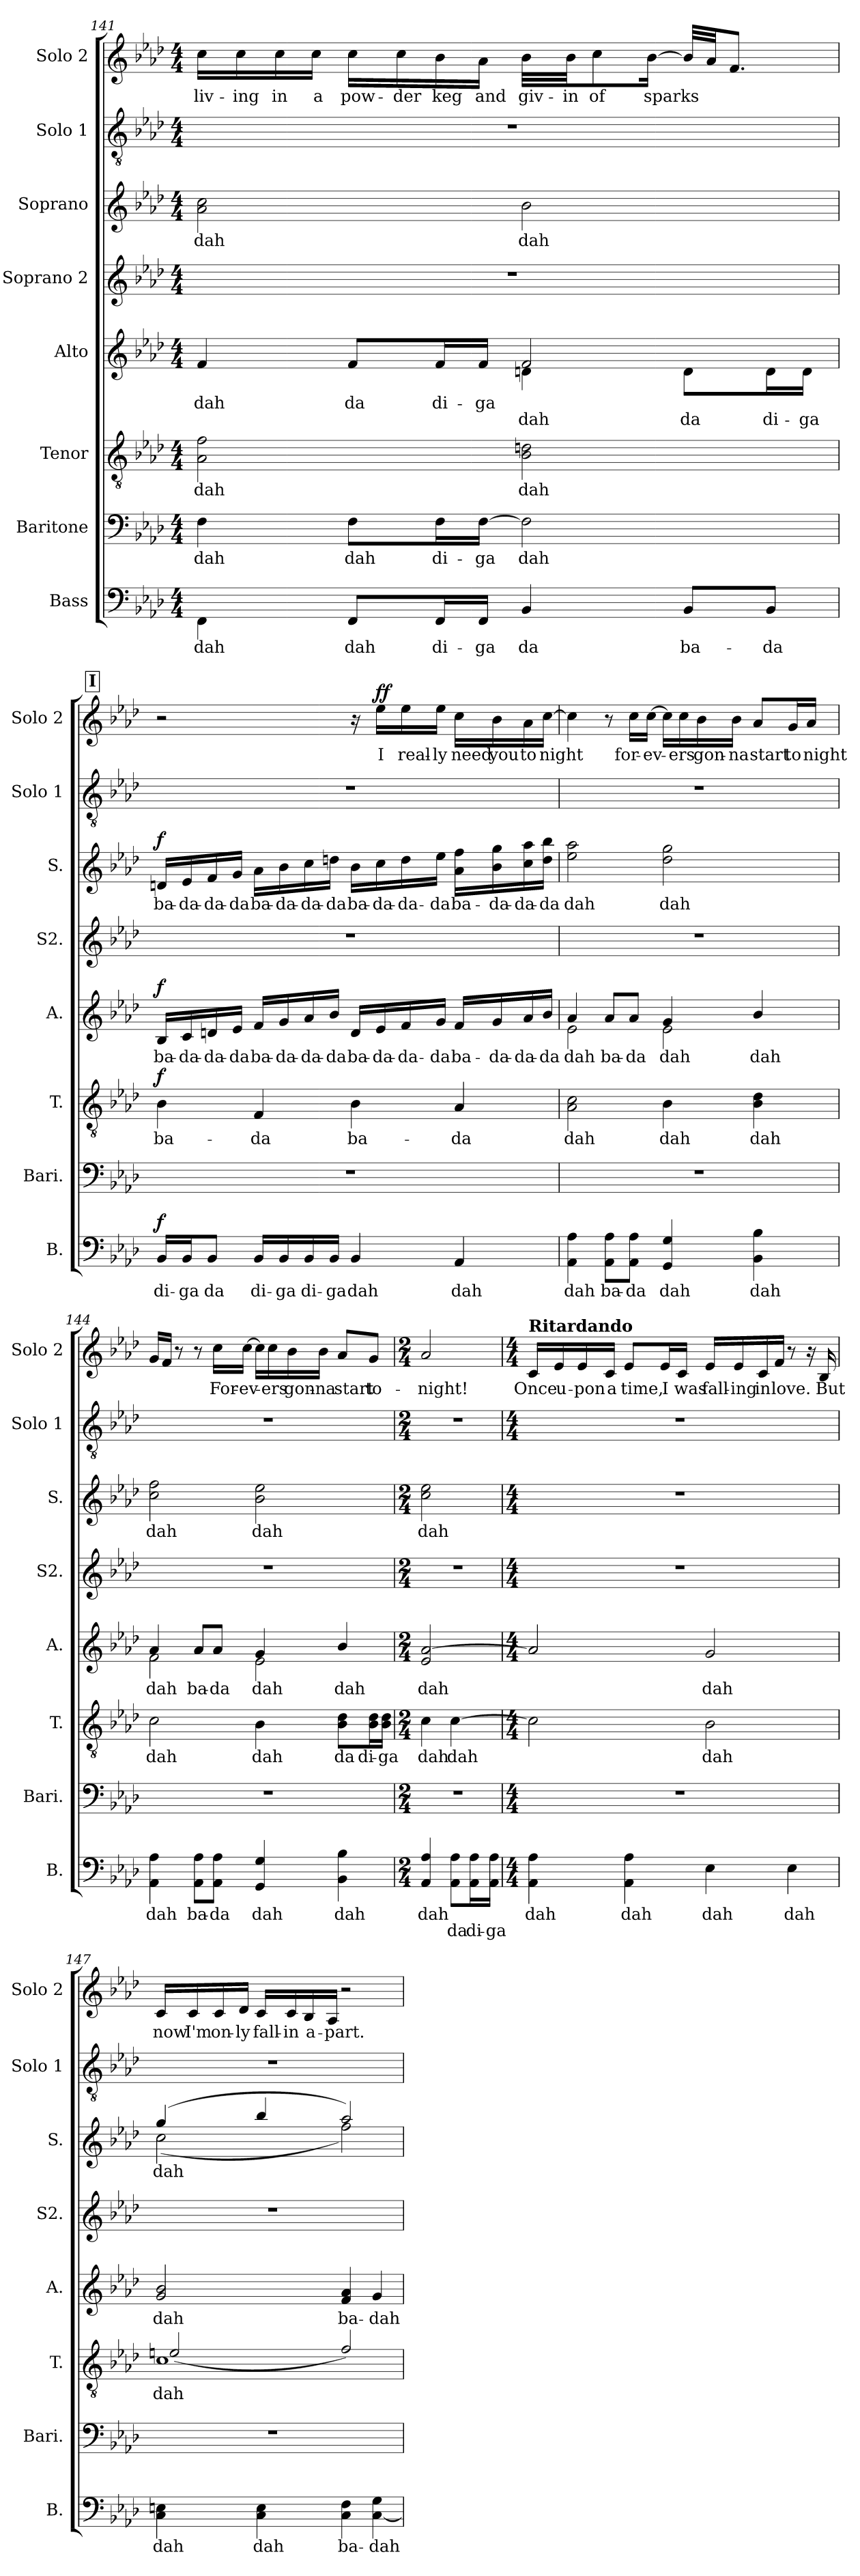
**kern	**text	**text	**dynam	**kern	**text	**kern	**text	**dynam	**kern	**text	**text	**dynam	**kern	**kern	**text	**dynam	**kern	**kern	**text	**dynam
*part8	*part8	*part8	*part8	*part7	*part7	*part6	*part6	*part6	*part5	*part5	*part5	*part5	*part4	*part3	*part3	*part3	*part2	*part1	*part1	*part1
*staff8	*staff8	*staff8	*staff8	*staff7	*staff7	*staff6	*staff6	*staff6	*staff5	*staff5	*staff5	*staff5	*staff4	*staff3	*staff3	*staff3	*staff2	*staff1	*staff1	*staff1
*I"Bass	*	*	*	*I"Baritone	*	*I"Tenor	*	*	*I"Alto	*	*	*	*I"Soprano 2	*I"Soprano	*	*	*I"Solo 1	*I"Solo 2	*	*
*I'B.	*	*	*	*I'Bari.	*	*I'T.	*	*	*I'A.	*	*	*	*I'S2.	*I'S.	*	*	*I'Solo 1	*I'Solo 2	*	*
!!LO:LB:g=z
*clefF4	*	*	*	*clefF4	*	*clefGv2	*	*	*clefG2	*	*	*	*clefG2	*clefG2	*	*	*clefGv2	*clefG2	*	*
*k[b-e-a-d-]	*	*	*	*k[b-e-a-d-]	*	*k[b-e-a-d-]	*	*	*k[b-e-a-d-]	*	*	*	*k[b-e-a-d-]	*k[b-e-a-d-]	*	*	*k[b-e-a-d-]	*k[b-e-a-d-]	*	*
*M4/4	*	*	*	*M4/4	*	*M4/4	*	*	*M4/4	*	*	*	*M4/4	*M4/4	*	*	*M4/4	*M4/4	*	*
=141	=141	=141	=141	=141	=141	=141	=141	=141	=141	=141	=141	=141	=141	=141	=141	=141	=141	=141	=141	=141
!	!LO:LY:b	!	!	!	!LO:LY:b	!	!LO:LY:b	!	!	!LO:LY:b	!	!	!	!	!LO:LY:b	!	!	!	!LO:LY:b	!
*	*	*	*	*	*	*	*	*	*^	*	*	*	*	*	*	*	*	*	*	*
4FF\	dah	.	.	4F\	dah	2A-\ 2f\	dah	.	4f/	2ryy	dah	.	.	1r	2a-\ 2cc\	dah	.	1r	16cc\LL	liv-	.
!	!	!	!	!	!	!	!	!	!	!	!	!	!	!	!	!	!	!	!	!LO:LY:b	!
.	.	.	.	.	.	.	.	.	.	.	.	.	.	.	.	.	.	.	16cc\	-ing	.
!	!	!	!	!	!	!	!	!	!	!	!	!	!	!	!	!	!	!	!	!LO:LY:b	!
.	.	.	.	.	.	.	.	.	.	.	.	.	.	.	.	.	.	.	16cc\	in	.
!	!	!	!	!	!	!	!	!	!	!	!	!	!	!	!	!	!	!	!	!LO:LY:b	!
.	.	.	.	.	.	.	.	.	.	.	.	.	.	.	.	.	.	.	16cc\JJ	a	.
!	!LO:LY:b	!	!	!	!LO:LY:b	!	!	!	!	!	!LO:LY:b	!	!	!	!	!	!	!	!	!LO:LY:b	!
8FF/L	dah	.	.	8F\L	dah	.	.	.	8f/L	.	da	.	.	.	.	.	.	.	16cc\LL	pow-	.
!	!	!	!	!	!	!	!	!	!	!	!	!	!	!	!	!	!	!	!	!LO:LY:b	!
.	.	.	.	.	.	.	.	.	.	.	.	.	.	.	.	.	.	.	16cc\	-der	.
!	!LO:LY:b	!	!	!	!LO:LY:b	!	!	!	!	!	!LO:LY:b	!	!	!	!	!	!	!	!	!LO:LY:b	!
16FF/L	di-	.	.	16F\L	di-	.	.	.	16f/L	.	di-	.	.	.	.	.	.	.	16b-\	keg	.
!	!LO:LY:b	!	!	!	!LO:LY:b	!	!	!	!	!	!LO:LY:b	!	!	!	!	!	!	!	!	!LO:LY:b	!
16FF/JJ	-ga	.	.	[16F\JJ	-ga	.	.	.	16f/JJ	.	-ga	.	.	.	.	.	.	.	16a-\JJ	and	.
!	!LO:LY:b	!	!	!	!LO:LY:b	!	!LO:LY:b	!	!	!	!	!LO:LY:b	!	!	!	!LO:LY:b	!	!	!	!LO:LY:b	!
4BB-/	da	.	.	2F\]	dah	2B-\ 2dn\	dah	.	2f/	4dn\	.	-dah	.	.	2b-\	dah	.	.	32b-\LLL	giv-	.
!	!	!	!	!	!	!	!	!	!	!	!	!	!	!	!	!	!	!	!	!LO:LY:b	!
.	.	.	.	.	.	.	.	.	.	.	.	.	.	.	.	.	.	.	32b-\JJ	-in	.
!	!	!	!	!	!	!	!	!	!	!	!	!	!	!	!	!	!	!	!	!LO:LY:b	!
.	.	.	.	.	.	.	.	.	.	.	.	.	.	.	.	.	.	.	8cc\	of	.
!	!	!	!	!	!	!	!	!	!	!	!	!	!	!	!	!	!	!	!	!LO:LY:b	!
.	.	.	.	.	.	.	.	.	.	.	.	.	.	.	.	.	.	.	[16b-\Jk	sparks	.
!	!LO:LY:b	!	!	!	!	!	!	!	!	!	!	!LO:LY:b	!	!	!	!	!	!	!	!	!
8BB-/L	ba-	.	.	.	.	.	.	.	.	8d\L	.	da	.	.	.	.	.	.	32b-/LLL]	.	.
.	.	.	.	.	.	.	.	.	.	.	.	.	.	.	.	.	.	.	32a-/JJ	.	.
.	.	.	.	.	.	.	.	.	.	.	.	.	.	.	.	.	.	.	8.f/J	.	.
!	!LO:LY:b	!	!	!	!	!	!	!	!	!	!	!LO:LY:b	!	!	!	!	!	!	!	!	!
8BB-/J	-da	.	.	.	.	.	.	.	.	16d\L	.	di-	.	.	.	.	.	.	.	.	.
!	!	!	!	!	!	!	!	!	!	!	!	!LO:LY:b	!	!	!	!	!	!	!	!	!
.	.	.	.	.	.	.	.	.	.	16d\JJ	.	-ga	.	.	.	.	.	.	.	.	.
!!LO:PB:g=z
!!LO:REH:place=s1:a:B:fs=14:t=I
=142	=142	=142	=142	=142	=142	=142	=142	=142	=142	=142	=142	=142	=142	=142	=142	=142	=142	=142	=142	=142	=142
!	!LO:LY:b	!	!LO:DY:b	!	!	!	!LO:LY:b	!LO:DY:b	!	!	!LO:LY:b	!	!LO:DY:b	!	!	!LO:LY:b	!LO:DY:b	!	!	!	!
*	*	*	*	*	*	*	*	*	*v	*v	*	*	*	*	*	*	*	*	*	*	*
16BB-/LL	di-	.	f	1r	.	4B-\	ba-	f	16B-/LL	ba-	.	f	1r	16dn/LL	ba-	f	1r	2r	.	.
!	!LO:LY:b	!	!	!	!	!	!	!	!	!LO:LY:b	!	!	!	!	!LO:LY:b	!	!	!	!	!
16BB-/J	-ga	.	.	.	.	.	.	.	16c/	-da-	.	.	.	16e-/	-da-	.	.	.	.	.
!	!LO:LY:b	!	!	!	!	!	!	!	!	!LO:LY:b	!	!	!	!	!LO:LY:b	!	!	!	!	!
8BB-/J	da	.	.	.	.	.	.	.	16dn/	-da-	.	.	.	16f/	-da-	.	.	.	.	.
!	!	!	!	!	!	!	!	!	!	!LO:LY:b	!	!	!	!	!LO:LY:b	!	!	!	!	!
.	.	.	.	.	.	.	.	.	16e-/JJ	-da	.	.	.	16g/JJ	-da	.	.	.	.	.
!	!LO:LY:b	!	!	!	!	!	!LO:LY:b	!	!	!LO:LY:b	!	!	!	!	!LO:LY:b	!	!	!	!	!
16BB-/LL	di-	.	.	.	.	4F/	-da	.	16f/LL	ba-	.	.	.	16a-\LL	ba-	.	.	.	.	.
!	!LO:LY:b	!	!	!	!	!	!	!	!	!LO:LY:b	!	!	!	!	!LO:LY:b	!	!	!	!	!
16BB-/	-ga	.	.	.	.	.	.	.	16g/	-da-	.	.	.	16b-\	-da-	.	.	.	.	.
!	!LO:LY:b	!	!	!	!	!	!	!	!	!LO:LY:b	!	!	!	!	!LO:LY:b	!	!	!	!	!
16BB-/	di-	.	.	.	.	.	.	.	16a-/	-da-	.	.	.	16cc\	-da-	.	.	.	.	.
!	!LO:LY:b	!	!	!	!	!	!	!	!	!LO:LY:b	!	!	!	!	!LO:LY:b	!	!	!	!	!
16BB-/JJ	-ga	.	.	.	.	.	.	.	16b-/JJ	-da	.	.	.	16ddn\JJ	-da	.	.	.	.	.
!	!LO:LY:b	!	!	!	!	!	!LO:LY:b	!	!	!LO:LY:b	!	!	!	!	!LO:LY:b	!	!	!	!	!
4BB-/	dah	.	.	.	.	4B-\	ba-	.	16d/LL	ba-	.	.	.	16b-\LL	ba-	.	.	16r	.	.
!	!	!	!	!	!	!	!	!	!	!LO:LY:b	!	!	!	!	!LO:LY:b	!	!	!	!LO:LY:b	!LO:DY:b
.	.	.	.	.	.	.	.	.	16e-/	-da-	.	.	.	16cc\	-da-	.	.	16ee-\LL	I	ff
!	!	!	!	!	!	!	!	!	!	!LO:LY:b	!	!	!	!	!LO:LY:b	!	!	!	!LO:LY:b	!
.	.	.	.	.	.	.	.	.	16f/	-da-	.	.	.	16dd\	-da-	.	.	16ee-\	real-	.
!	!	!	!	!	!	!	!	!	!	!LO:LY:b	!	!	!	!	!LO:LY:b	!	!	!	!LO:LY:b	!
.	.	.	.	.	.	.	.	.	16g/JJ	-da	.	.	.	16ee-\JJ	-da	.	.	16ee-\JJ	-ly	.
!	!LO:LY:b	!	!	!	!	!	!LO:LY:b	!	!	!LO:LY:b	!	!	!	!	!LO:LY:b	!	!	!	!LO:LY:b	!
4AA-/	dah	.	.	.	.	4A-/	-da	.	16f/LL	ba-	.	.	.	16a-\ 16ff\LL	ba-	.	.	16cc\LL	need	.
!	!	!	!	!	!	!	!	!	!	!LO:LY:b	!	!	!	!	!LO:LY:b	!	!	!	!LO:LY:b	!
.	.	.	.	.	.	.	.	.	16g/	-da-	.	.	.	16b-\ 16gg\	-da-	.	.	16b-\	you	.
!	!	!	!	!	!	!	!	!	!	!LO:LY:b	!	!	!	!	!LO:LY:b	!	!	!	!LO:LY:b	!
.	.	.	.	.	.	.	.	.	16a-/	-da-	.	.	.	16cc\ 16aa-\	-da-	.	.	16a-\	to	.
!	!	!	!	!	!	!	!	!	!	!LO:LY:b	!	!	!	!	!LO:LY:b	!	!	!	!LO:LY:b	!
.	.	.	.	.	.	.	.	.	16b-/JJ	-da	.	.	.	16dd\ 16bb-\JJ	-da	.	.	[16cc\JJ	night	.
=143	=143	=143	=143	=143	=143	=143	=143	=143	=143	=143	=143	=143	=143	=143	=143	=143	=143	=143	=143	=143
!	!LO:LY:b	!	!	!	!	!	!LO:LY:b	!	!	!LO:LY:b	!	!	!	!	!LO:LY:b	!	!	!	!	!
*	*	*	*	*	*	*	*	*	*^	*	*	*	*	*	*	*	*	*	*	*
4AA-\ 4A-\	dah	.	.	1r	.	2A-\ 2c\	dah	.	4a-/	2e-\	dah	.	.	1r	2ee-\ 2aa-\	dah	.	1r	4cc\]	.	.
!	!LO:LY:b	!	!	!	!	!	!	!	!	!	!LO:LY:b	!	!	!	!	!	!	!	!	!	!
8AA-\ 8A-\L	ba-	.	.	.	.	.	.	.	8a-/L	.	ba-	.	.	.	.	.	.	.	8r	.	.
!	!LO:LY:b	!	!	!	!	!	!	!	!	!	!LO:LY:b	!	!	!	!	!	!	!	!	!LO:LY:b	!
8AA-\ 8A-\J	-da	.	.	.	.	.	.	.	8a-/J	.	-da	.	.	.	.	.	.	.	16cc\LL	for-	.
!	!	!	!	!	!	!	!	!	!	!	!	!	!	!	!	!	!	!	!	!LO:LY:b	!
.	.	.	.	.	.	.	.	.	.	.	.	.	.	.	.	.	.	.	[16cc\JJ	-ev-	.
!	!LO:LY:b	!	!	!	!	!	!LO:LY:b	!	!	!	!LO:LY:b	!	!	!	!	!LO:LY:b	!	!	!	!	!
4GG/ 4G/	dah	.	.	.	.	4B-\	dah	.	4g/	2e-\	dah	.	.	.	2dd-\ 2gg\	dah	.	.	16cc\LL]	.	.
!	!	!	!	!	!	!	!	!	!	!	!	!	!	!	!	!	!	!	!	!LO:LY:b	!
.	.	.	.	.	.	.	.	.	.	.	.	.	.	.	.	.	.	.	16cc\	-ers	.
!	!	!	!	!	!	!	!	!	!	!	!	!	!	!	!	!	!	!	!	!LO:LY:b	!
.	.	.	.	.	.	.	.	.	.	.	.	.	.	.	.	.	.	.	16b-\	gon-	.
!	!	!	!	!	!	!	!	!	!	!	!	!	!	!	!	!	!	!	!	!LO:LY:b	!
.	.	.	.	.	.	.	.	.	.	.	.	.	.	.	.	.	.	.	16b-\JJ	-na	.
!	!LO:LY:b	!	!	!	!	!	!LO:LY:b	!	!	!	!LO:LY:b	!	!	!	!	!	!	!	!	!LO:LY:b	!
4BB-\ 4B-\	dah	.	.	.	.	4B-\ 4d-\	dah	.	4b-/	.	dah	.	.	.	.	.	.	.	8a-/L	start	.
!	!	!	!	!	!	!	!	!	!	!	!	!	!	!	!	!	!	!	!	!LO:LY:b	!
.	.	.	.	.	.	.	.	.	.	.	.	.	.	.	.	.	.	.	16g/L	to	.
!	!	!	!	!	!	!	!	!	!	!	!	!	!	!	!	!	!	!	!	!LO:LY:b	!
.	.	.	.	.	.	.	.	.	.	.	.	.	.	.	.	.	.	.	16a-/JJ	night	.
!!LO:LB:g=z
=144	=144	=144	=144	=144	=144	=144	=144	=144	=144	=144	=144	=144	=144	=144	=144	=144	=144	=144	=144	=144	=144
!	!LO:LY:b	!	!	!	!	!	!LO:LY:b	!	!	!	!LO:LY:b	!	!	!	!	!LO:LY:b	!	!	!	!	!
4AA-\ 4A-\	dah	.	.	1r	.	2c\	dah	.	4a-/	2f\	dah	.	.	1r	2cc\ 2ff\	dah	.	1r	16g/LL	.	.
.	.	.	.	.	.	.	.	.	.	.	.	.	.	.	.	.	.	.	16f/JJ	.	.
.	.	.	.	.	.	.	.	.	.	.	.	.	.	.	.	.	.	.	8r	.	.
!	!LO:LY:b	!	!	!	!	!	!	!	!	!	!LO:LY:b	!	!	!	!	!	!	!	!	!	!
8AA-\ 8A-\L	ba-	.	.	.	.	.	.	.	8a-/L	.	ba-	.	.	.	.	.	.	.	8r	.	.
!	!LO:LY:b	!	!	!	!	!	!	!	!	!	!LO:LY:b	!	!	!	!	!	!	!	!	!LO:LY:b	!
8AA-\ 8A-\J	-da	.	.	.	.	.	.	.	8a-/J	.	-da	.	.	.	.	.	.	.	16cc\LL	For-	.
!	!	!	!	!	!	!	!	!	!	!	!	!	!	!	!	!	!	!	!	!LO:LY:b	!
.	.	.	.	.	.	.	.	.	.	.	.	.	.	.	.	.	.	.	[16cc\JJ	-ev-	.
!	!LO:LY:b	!	!	!	!	!	!LO:LY:b	!	!	!	!LO:LY:b	!	!	!	!	!LO:LY:b	!	!	!	!	!
4GG/ 4G/	dah	.	.	.	.	4B-\	dah	.	4g/	2e-\	dah	.	.	.	2b-\ 2ee-\	dah	.	.	16cc\LL]	.	.
!	!	!	!	!	!	!	!	!	!	!	!	!	!	!	!	!	!	!	!	!LO:LY:b	!
.	.	.	.	.	.	.	.	.	.	.	.	.	.	.	.	.	.	.	16cc\	-ers	.
!	!	!	!	!	!	!	!	!	!	!	!	!	!	!	!	!	!	!	!	!LO:LY:b	!
.	.	.	.	.	.	.	.	.	.	.	.	.	.	.	.	.	.	.	16b-\	gon-	.
!	!	!	!	!	!	!	!	!	!	!	!	!	!	!	!	!	!	!	!	!LO:LY:b	!
.	.	.	.	.	.	.	.	.	.	.	.	.	.	.	.	.	.	.	16b-\JJ	-na	.
!	!LO:LY:b	!	!	!	!	!	!LO:LY:b	!	!	!	!LO:LY:b	!	!	!	!	!	!	!	!	!LO:LY:b	!
4BB-\ 4B-\	dah	.	.	.	.	8B-\ 8d-\L	da	.	4b-/	.	dah	.	.	.	.	.	.	.	8a-/L	start	.
!	!	!	!	!	!	!	!LO:LY:b	!	!	!	!	!	!	!	!	!	!	!	!	!LO:LY:b	!
.	.	.	.	.	.	16B-\ 16d-\L	di-	.	.	.	.	.	.	.	.	.	.	.	8g/J	to-	.
!	!	!	!	!	!	!	!LO:LY:b	!	!	!	!	!	!	!	!	!	!	!	!	!	!
.	.	.	.	.	.	16B-\ 16d-\JJ	-ga	.	.	.	.	.	.	.	.	.	.	.	.	.	.
*	*	*	*	*	*	*	*	*	*v	*v	*	*	*	*	*	*	*	*	*	*	*
=145	=145	=145	=145	=145	=145	=145	=145	=145	=145	=145	=145	=145	=145	=145	=145	=145	=145	=145	=145	=145
*M2/4	*	*	*	*M2/4	*	*M2/4	*	*	*M2/4	*	*	*	*M2/4	*M2/4	*	*	*M2/4	*M2/4	*	*
!	!LO:LY:b	!	!	!	!	!	!LO:LY:b	!	!	!LO:LY:b	!	!	!	!	!LO:LY:b	!	!	!	!LO:LY:b	!
4AA-/ 4A-/	dah	.	.	2r	.	4c\	dah	.	2e-/ [2a-/	dah	.	.	2r	2cc\ 2ee-\	dah	.	2r	2a-/	-night!	.
!	!	!LO:LY:b	!	!	!	!	!LO:LY:b	!	!	!	!	!	!	!	!	!	!	!	!	!
8AA-\ 8A-\L	.	da	.	.	.	[4c\	dah	.	.	.	.	.	.	.	.	.	.	.	.	.
!	!	!LO:LY:b	!	!	!	!	!	!	!	!	!	!	!	!	!	!	!	!	!	!
16AA-\ 16A-\L	.	di-	.	.	.	.	.	.	.	.	.	.	.	.	.	.	.	.	.	.
!	!	!LO:LY:b	!	!	!	!	!	!	!	!	!	!	!	!	!	!	!	!	!	!
16AA-\ 16A-\JJ	.	-ga	.	.	.	.	.	.	.	.	.	.	.	.	.	.	.	.	.	.
=146	=146	=146	=146	=146	=146	=146	=146	=146	=146	=146	=146	=146	=146	=146	=146	=146	=146	=146	=146	=146
*M4/4	*	*	*	*M4/4	*	*M4/4	*	*	*M4/4	*	*	*	*M4/4	*M4/4	*	*	*M4/4	*M4/4	*	*
*	*	*	*	*	*	*	*	*	*	*	*	*	*	*	*	*	*	*MM65	*	*
!	!	!	!	!	!	!	!	!	!	!	!	!	!	!	!	!	!	!LO:TX:a:B:t=Ritardando	!	!
!	!LO:LY:b	!	!	!	!	!	!	!	!	!	!	!	!	!	!	!	!	!	!LO:LY:b	!
4AA-\ 4A-\	dah	.	.	1r	.	2c\]	.	.	2a-/]	.	.	.	1r	1r	.	.	1r	16c/LL	Once	.
!	!	!	!	!	!	!	!	!	!	!	!	!	!	!	!	!	!	!	!LO:LY:b	!
.	.	.	.	.	.	.	.	.	.	.	.	.	.	.	.	.	.	16e-/	u-	.
!	!	!	!	!	!	!	!	!	!	!	!	!	!	!	!	!	!	!	!LO:LY:b	!
.	.	.	.	.	.	.	.	.	.	.	.	.	.	.	.	.	.	16e-/	-pon	.
!	!	!	!	!	!	!	!	!	!	!	!	!	!	!	!	!	!	!	!LO:LY:b	!
.	.	.	.	.	.	.	.	.	.	.	.	.	.	.	.	.	.	16c/JJ	a	.
*	*	*	*	*	*	*	*	*	*	*	*	*	*	*	*	*	*	*MM63	*	*
!	!LO:LY:b	!	!	!	!	!	!	!	!	!	!	!	!	!	!	!	!	!	!LO:LY:b	!
4AA-\ 4A-\	dah	.	.	.	.	.	.	.	.	.	.	.	.	.	.	.	.	8e-/L	time,	.
!	!	!	!	!	!	!	!	!	!	!	!	!	!	!	!	!	!	!	!LO:LY:b	!
.	.	.	.	.	.	.	.	.	.	.	.	.	.	.	.	.	.	16e-/L	I	.
!	!	!	!	!	!	!	!	!	!	!	!	!	!	!	!	!	!	!	!LO:LY:b	!
.	.	.	.	.	.	.	.	.	.	.	.	.	.	.	.	.	.	16c/JJ	was	.
*	*	*	*	*	*	*	*	*	*	*	*	*	*	*	*	*	*	*MM61	*	*
!	!LO:LY:b	!	!	!	!	!	!LO:LY:b	!	!	!LO:LY:b	!	!	!	!	!	!	!	!	!LO:LY:b	!
4E-\	dah	.	.	.	.	2B-\	dah	.	2g/	dah	.	.	.	.	.	.	.	16e-/LL	fall-	.
!	!	!	!	!	!	!	!	!	!	!	!	!	!	!	!	!	!	!	!LO:LY:b	!
.	.	.	.	.	.	.	.	.	.	.	.	.	.	.	.	.	.	16e-/	-ing	.
!	!	!	!	!	!	!	!	!	!	!	!	!	!	!	!	!	!	!	!LO:LY:b	!
.	.	.	.	.	.	.	.	.	.	.	.	.	.	.	.	.	.	16c/	in	.
!	!	!	!	!	!	!	!	!	!	!	!	!	!	!	!	!	!	!	!LO:LY:b	!
.	.	.	.	.	.	.	.	.	.	.	.	.	.	.	.	.	.	16f/JJ	love.	.
!	!LO:LY:b	!	!	!	!	!	!	!	!	!	!	!	!	!	!	!	!	!	!	!
4E-\	dah	.	.	.	.	.	.	.	.	.	.	.	.	.	.	.	.	8r	.	.
.	.	.	.	.	.	.	.	.	.	.	.	.	.	.	.	.	.	16r	.	.
!	!	!	!	!	!	!	!	!	!	!	!	!	!	!	!	!	!	!	!LO:LY:b	!
.	.	.	.	.	.	.	.	.	.	.	.	.	.	.	.	.	.	16B-/	But	.
!!LO:PB:g=z
=147	=147	=147	=147	=147	=147	=147	=147	=147	=147	=147	=147	=147	=147	=147	=147	=147	=147	=147	=147	=147
*	*	*	*	*	*	*	*	*	*	*	*	*	*	*	*	*	*	*MM60	*	*
!	!LO:LY:b	!	!	!	!	!	!LO:LY:b	!	!	!LO:LY:b	!	!	!	!	!LO:LY:b	!	!	!	!LO:LY:b	!
*	*	*	*	*	*	*^	*	*	*	*	*	*	*	*^	*	*	*	*	*	*
4C\ 4En\	dah	.	.	1r	.	1c	(>2en/	dah	.	2g/ 2b-/	dah	.	.	1r	(>4gg/	(<2cc\	dah	.	1r	16c/LL	now	.
!	!	!	!	!	!	!	!	!	!	!	!	!	!	!	!	!	!	!	!	!	!LO:LY:b	!
.	.	.	.	.	.	.	.	.	.	.	.	.	.	.	.	.	.	.	.	16c/	I'm	.
!	!	!	!	!	!	!	!	!	!	!	!	!	!	!	!	!	!	!	!	!	!LO:LY:b	!
.	.	.	.	.	.	.	.	.	.	.	.	.	.	.	.	.	.	.	.	16c/	on-	.
!	!	!	!	!	!	!	!	!	!	!	!	!	!	!	!	!	!	!	!	!	!LO:LY:b	!
.	.	.	.	.	.	.	.	.	.	.	.	.	.	.	.	.	.	.	.	16d-/JJ	-ly	.
*	*	*	*	*	*	*	*	*	*	*	*	*	*	*	*	*	*	*	*	*MM58	*	*
!	!LO:LY:b	!	!	!	!	!	!	!	!	!	!	!	!	!	!	!	!	!	!	!	!LO:LY:b	!
4C\ 4E\	dah	.	.	.	.	.	.	.	.	.	.	.	.	.	4bb-/	.	.	.	.	16c/LL	fall-	.
!	!	!	!	!	!	!	!	!	!	!	!	!	!	!	!	!	!	!	!	!	!LO:LY:b	!
.	.	.	.	.	.	.	.	.	.	.	.	.	.	.	.	.	.	.	.	16c/	-in	.
!	!	!	!	!	!	!	!	!	!	!	!	!	!	!	!	!	!	!	!	!	!LO:LY:b	!
.	.	.	.	.	.	.	.	.	.	.	.	.	.	.	.	.	.	.	.	16B-/	a-	.
!	!	!	!	!	!	!	!	!	!	!	!	!	!	!	!	!	!	!	!	!	!LO:LY:b	!
.	.	.	.	.	.	.	.	.	.	.	.	.	.	.	.	.	.	.	.	16A-/JJ	-part.	.
!	!LO:LY:b	!	!	!	!	!	!	!	!	!	!LO:LY:b	!	!	!	!	!	!	!	!	!	!	!
4C\ 4F\	ba-	.	.	.	.	.	2f/)	.	.	4f/ 4a-/	ba-	.	.	.	2aa-/)	2ff\)	.	.	.	2r	.	.
!	!LO:LY:b	!	!	!	!	!	!	!	!	!	!LO:LY:b	!	!	!	!	!	!	!	!	!	!	!
[4C\ 4G\	-dah	.	.	.	.	.	.	.	.	4g/	-dah	.	.	.	.	.	.	.	.	.	.	.
*	*	*	*	*	*	*v	*v	*	*	*	*	*	*	*	*v	*v	*	*	*	*	*	*
=	=	=	=	=	=	=	=	=	=	=	=	=	=	=	=	=	=	=	=	=
*-	*-	*-	*-	*-	*-	*-	*-	*-	*-	*-	*-	*-	*-	*-	*-	*-	*-	*-	*-	*-
